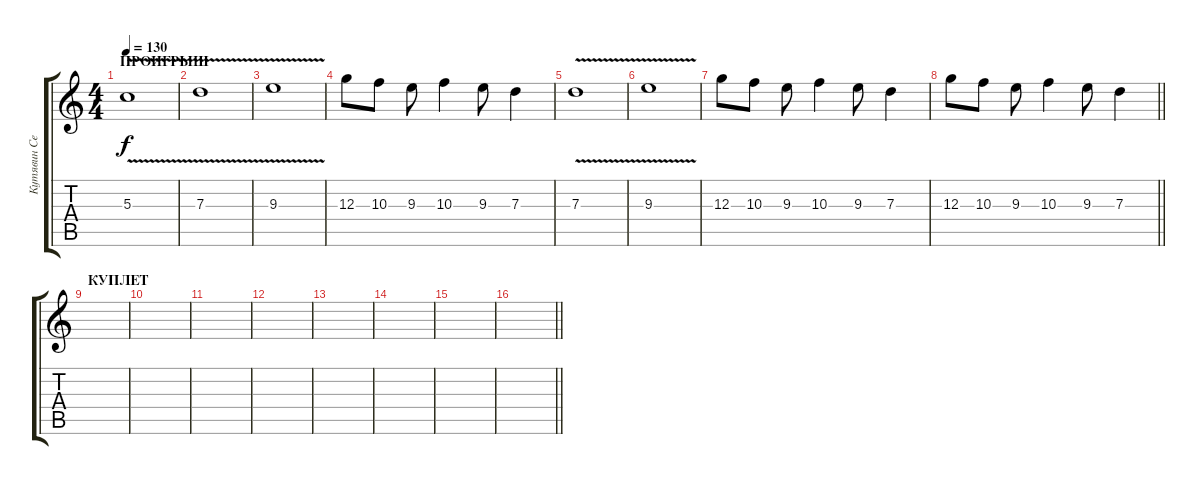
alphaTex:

\track ("Кутявин Сергей" "Кутявин Се") {instrument distortionguitar}
\staff {score tabs}
\tuning (E4 B3 G3 D3 A2 E2) {hide}
\ts (4 4)
\section ("" "ПРОИГРЫШ")
\tempo 130
\clef g2
\ks c
5.3{v}.1{dy f} |
7.3{v}.1 |
9.3{v}.1 |
12.3.8 10.3.8 9.3.8 10.3.4 9.3.8 7.3.4 |
7.3{v}.1 |
9.3{v}.1 |
12.3.8 10.3.8 9.3.8 10.3.4 9.3.8 7.3.4 |
\barLineRight lightlight
12.3.8 10.3.8 9.3.8 10.3.4 9.3.8 7.3.4 |
\section ("" "КУПЛЕТ")
|
|
|
|
|
|
|
\barLineRight lightlight
